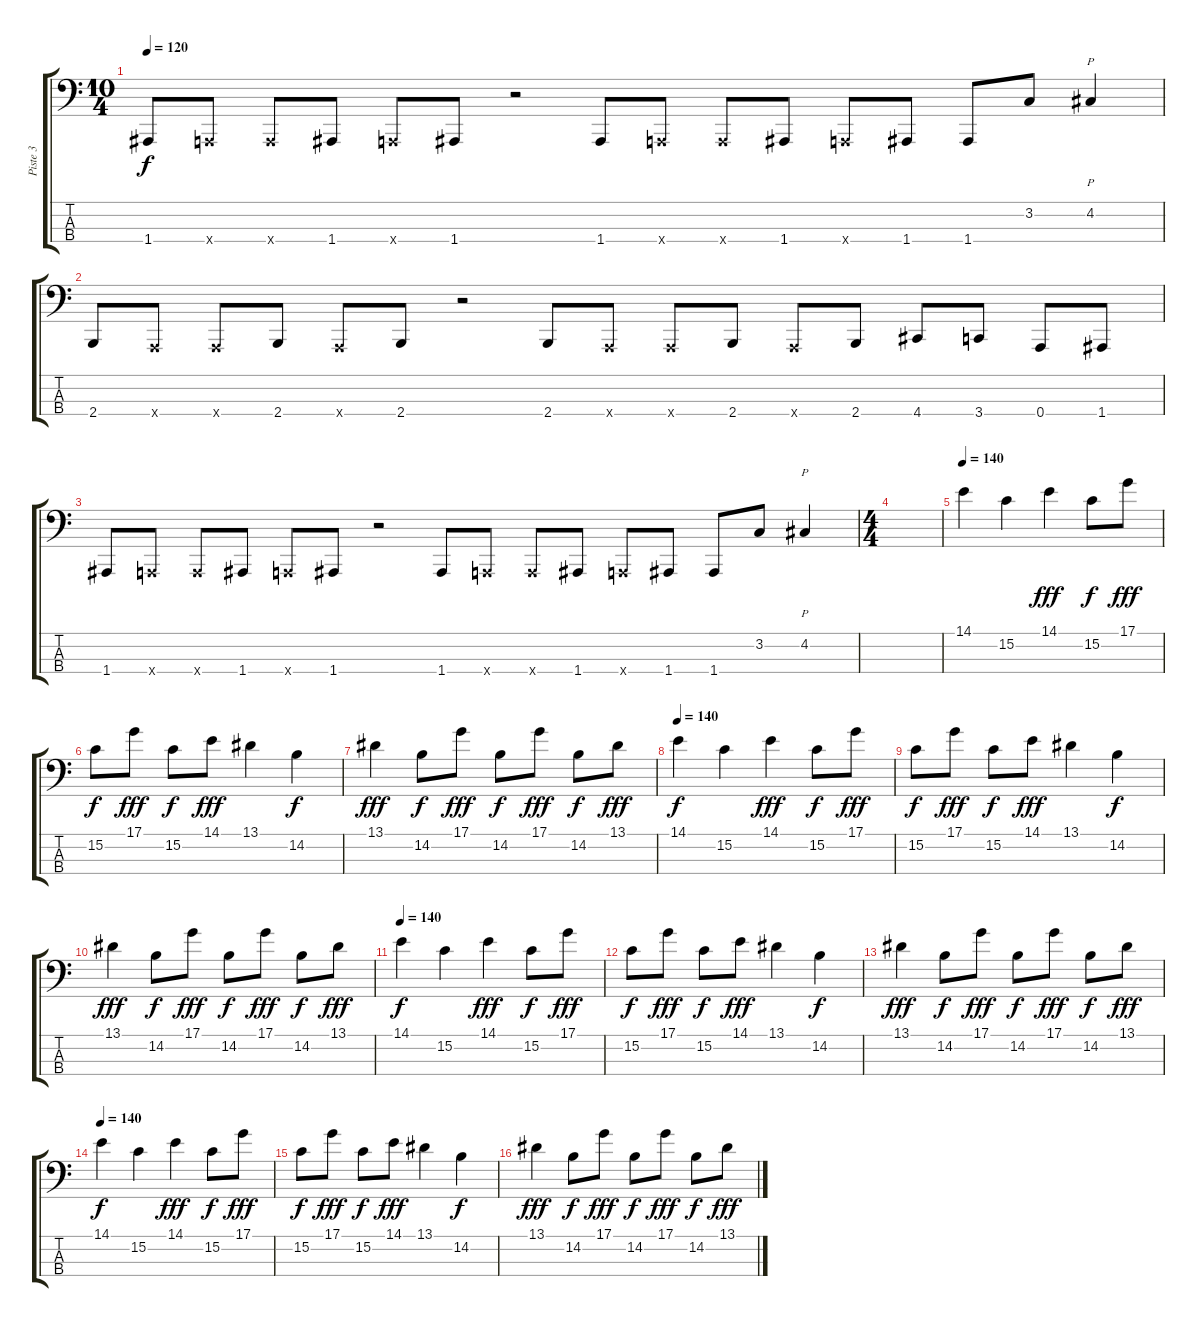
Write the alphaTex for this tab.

\track ("Piste 3" "Piste 3") {instrument synthbass2}
\staff {score tabs}
\tuning (D2 A1 E1 A0) {hide}
\ts (10 4)
\tempo 120
\clef f4
\ks c
1.4.8{dy f} 0.4{x}.8 0.4{x}.8 1.4.8 0.4{x}.8 1.4.8 r.2 1.4.8 0.4{x}.8 0.4{x}.8 1.4.8 0.4{x}.8 1.4.8 1.4.8 3.2.8 4.2.4{p} |
2.4.8 0.4{x}.8 0.4{x}.8 2.4.8 0.4{x}.8 2.4.8 r.2 2.4.8 0.4{x}.8 0.4{x}.8 2.4.8 0.4{x}.8 2.4.8 4.4.8 3.4.8 0.4.8 1.4.8 |
1.4.8 0.4{x}.8 0.4{x}.8 1.4.8 0.4{x}.8 1.4.8 r.2 1.4.8 0.4{x}.8 0.4{x}.8 1.4.8 0.4{x}.8 1.4.8 1.4.8 3.2.8 4.2.4{p} |
\ts (4 4)
|
\tempo 140
14.1.4 15.2.4 14.1.4{dy fff} 15.2.8{dy f} 17.1.8{dy fff} |
15.2.8{dy f} 17.1.8{dy fff} 15.2.8{dy f} 14.1.8{dy fff} 13.1.4 14.2.4{dy f} |
13.1.4{dy fff} 14.2.8{dy f} 17.1.8{dy fff} 14.2.8{dy f} 17.1.8{dy fff} 14.2.8{dy f} 13.1.8{dy fff} |
\tempo 140
14.1.4{dy f} 15.2.4 14.1.4{dy fff} 15.2.8{dy f} 17.1.8{dy fff} |
15.2.8{dy f} 17.1.8{dy fff} 15.2.8{dy f} 14.1.8{dy fff} 13.1.4 14.2.4{dy f} |
13.1.4{dy fff} 14.2.8{dy f} 17.1.8{dy fff} 14.2.8{dy f} 17.1.8{dy fff} 14.2.8{dy f} 13.1.8{dy fff} |
\tempo 140
14.1.4{dy f} 15.2.4 14.1.4{dy fff} 15.2.8{dy f} 17.1.8{dy fff} |
15.2.8{dy f} 17.1.8{dy fff} 15.2.8{dy f} 14.1.8{dy fff} 13.1.4 14.2.4{dy f} |
13.1.4{dy fff} 14.2.8{dy f} 17.1.8{dy fff} 14.2.8{dy f} 17.1.8{dy fff} 14.2.8{dy f} 13.1.8{dy fff} |
\tempo 140
14.1.4{dy f} 15.2.4 14.1.4{dy fff} 15.2.8{dy f} 17.1.8{dy fff} |
15.2.8{dy f} 17.1.8{dy fff} 15.2.8{dy f} 14.1.8{dy fff} 13.1.4 14.2.4{dy f} |
13.1.4{dy fff} 14.2.8{dy f} 17.1.8{dy fff} 14.2.8{dy f} 17.1.8{dy fff} 14.2.8{dy f} 13.1.8{dy fff}
